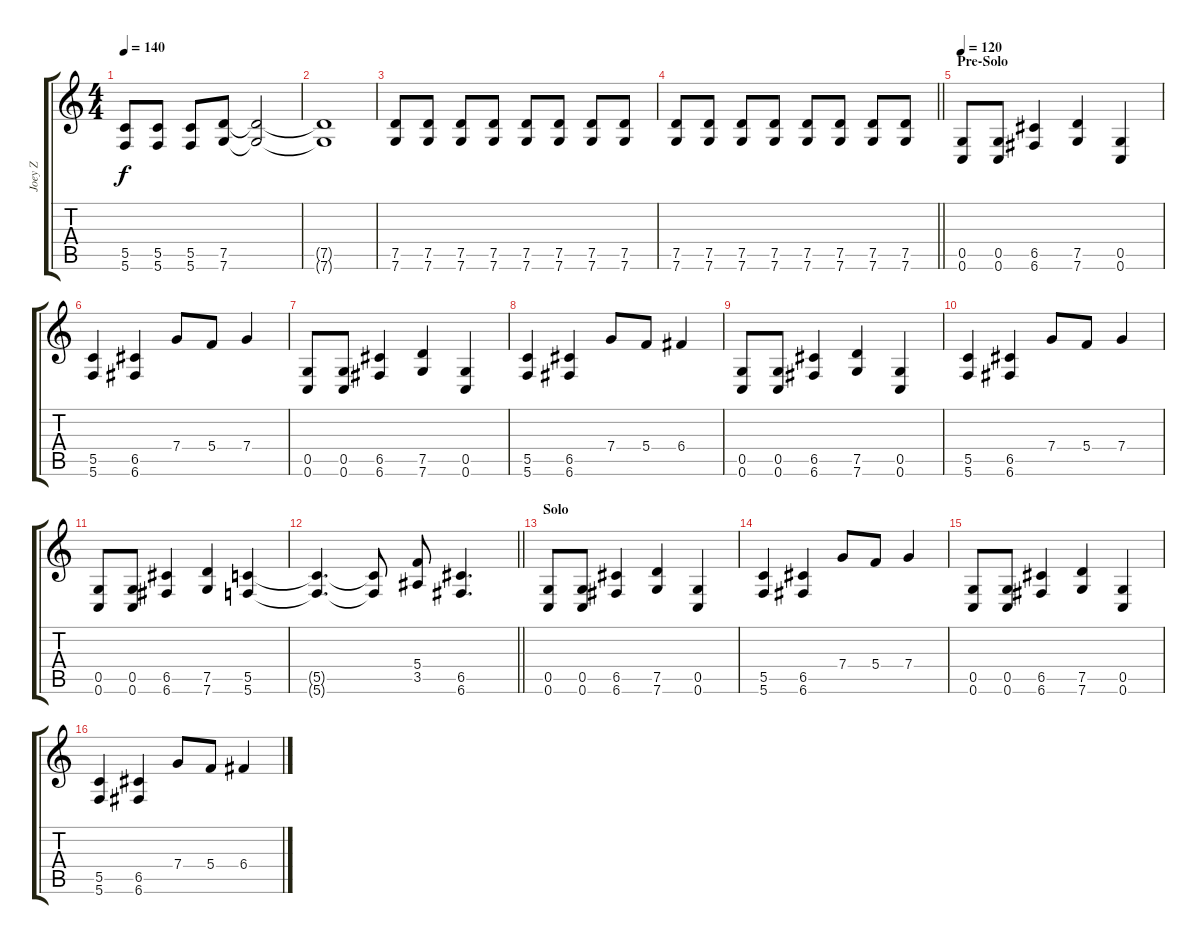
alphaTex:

\track ("Joey Z" "Joey Z") {instrument distortionguitar}
\staff {score tabs}
\tuning (D4 A3 F3 C3 G2 C2) {hide}
\ts (4 4)
\tempo 140
\clef g2
\ks c
(5.5 5.6).8{dy f} (5.5 5.6).8 (5.5 5.6).8 (7.5 7.6).8 (7.5{t} 7.6{t}).2 |
(7.5{t} 7.6{t}).1 |
(7.5 7.6).8 (7.5 7.6).8 (7.5 7.6).8 (7.5 7.6).8 (7.5 7.6).8 (7.5 7.6).8 (7.5 7.6).8 (7.5 7.6).8 |
\barLineRight lightlight
(7.5 7.6).8 (7.5 7.6).8 (7.5 7.6).8 (7.5 7.6).8 (7.5 7.6).8 (7.5 7.6).8 (7.5 7.6).8 (7.5 7.6).8 |
\section ("" "Pre-Solo")
\tempo 120
(0.5 0.6).8 (0.5 0.6).8 (6.5 6.6).4 (7.5 7.6).4 (0.5 0.6).4 |
(5.5 5.6).4 (6.5 6.6).4 7.4.8 5.4.8 7.4.4 |
(0.5 0.6).8 (0.5 0.6).8 (6.5 6.6).4 (7.5 7.6).4 (0.5 0.6).4 |
(5.5 5.6).4 (6.5 6.6).4 7.4.8 5.4.8 6.4.4 |
(0.5 0.6).8 (0.5 0.6).8 (6.5 6.6).4 (7.5 7.6).4 (0.5 0.6).4 |
(5.5 5.6).4 (6.5 6.6).4 7.4.8 5.4.8 7.4.4 |
(0.5 0.6).8 (0.5 0.6).8 (6.5 6.6).4 (7.5 7.6).4 (5.5 5.6).4 |
\barLineRight lightlight
(5.5{t} 5.6{t}).4{d} (5.5{t} 5.6{t}).8 (5.4 3.5).8 (6.5 6.6).4{d} |
\section ("" "Solo")
(0.5 0.6).8 (0.5 0.6).8 (6.5 6.6).4 (7.5 7.6).4 (0.5 0.6).4 |
(5.5 5.6).4 (6.5 6.6).4 7.4.8 5.4.8 7.4.4 |
(0.5 0.6).8 (0.5 0.6).8 (6.5 6.6).4 (7.5 7.6).4 (0.5 0.6).4 |
(5.5 5.6).4 (6.5 6.6).4 7.4.8 5.4.8 6.4.4
